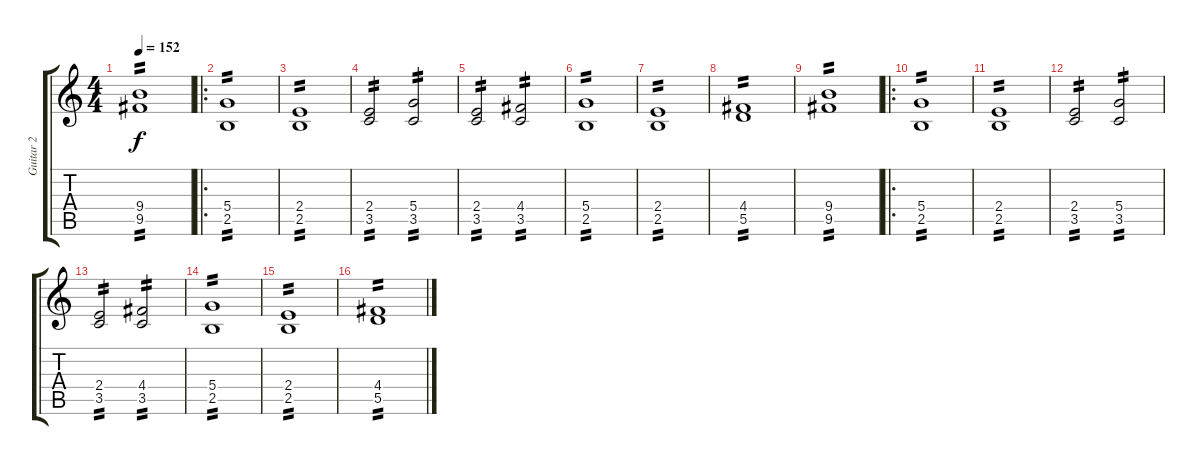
\track ("Guitar 2" "Guitar 2") {instrument distortionguitar}
\staff {score tabs}
\tuning (E4 B3 G3 D3 A2 E2) {hide}
\ts (4 4)
\tempo 152
\clef g2
\ks c
(9.4 9.5).1{tp 2 dy f} |
\ro
(5.4 2.5).1{tp 2} |
(2.4 2.5).1{tp 2} |
(2.4 3.5).2{tp 2} (5.4 3.5).2{tp 2} |
(2.4 3.5).2{tp 2} (4.4 3.5).2{tp 2} |
(5.4 2.5).1{tp 2} |
(2.4 2.5).1{tp 2} |
(4.4 5.5).1{tp 2} |
(9.4 9.5).1{tp 2} |
\ro
(5.4 2.5).1{tp 2} |
(2.4 2.5).1{tp 2} |
(2.4 3.5).2{tp 2} (5.4 3.5).2{tp 2} |
(2.4 3.5).2{tp 2} (4.4 3.5).2{tp 2} |
(5.4 2.5).1{tp 2} |
(2.4 2.5).1{tp 2} |
(4.4 5.5).1{tp 2}
